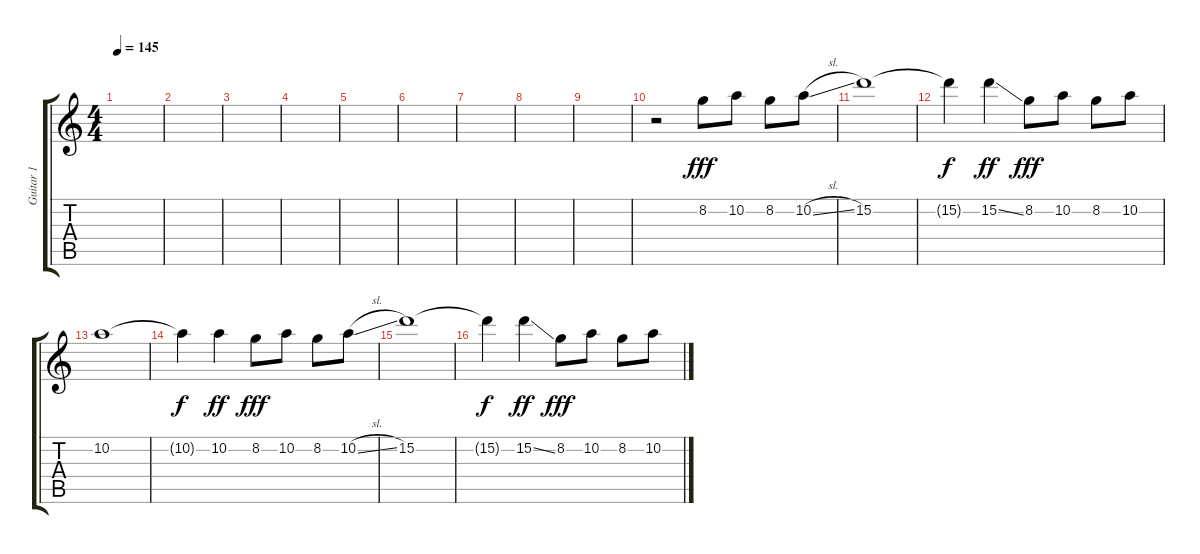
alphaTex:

\track ("Guitar 1" "Guitar 1") {instrument electricguitarclean}
\staff {score tabs}
\tuning (E4 B3 G3 D3 A2 D2) {hide}
\ts (4 4)
\tempo 145
\clef g2
\ks c
|
|
|
|
|
|
|
|
|
r.2{volume 16 balance 8 instrument electricguitarclean} 8.2.8{dy fff} 10.2.8 8.2.8 10.2{sl}.8 |
15.2.1 |
15.2{t}.4{dy f} 15.2{ss}.4{dy ff} 8.2.8{dy fff} 10.2.8 8.2.8 10.2.8 |
10.2.1 |
10.2{t}.4{dy f} 10.2.4{dy ff} 8.2.8{dy fff} 10.2.8 8.2.8 10.2{sl}.8 |
15.2.1 |
15.2{t}.4{dy f} 15.2{ss}.4{dy ff} 8.2.8{dy fff} 10.2.8 8.2.8 10.2.8
